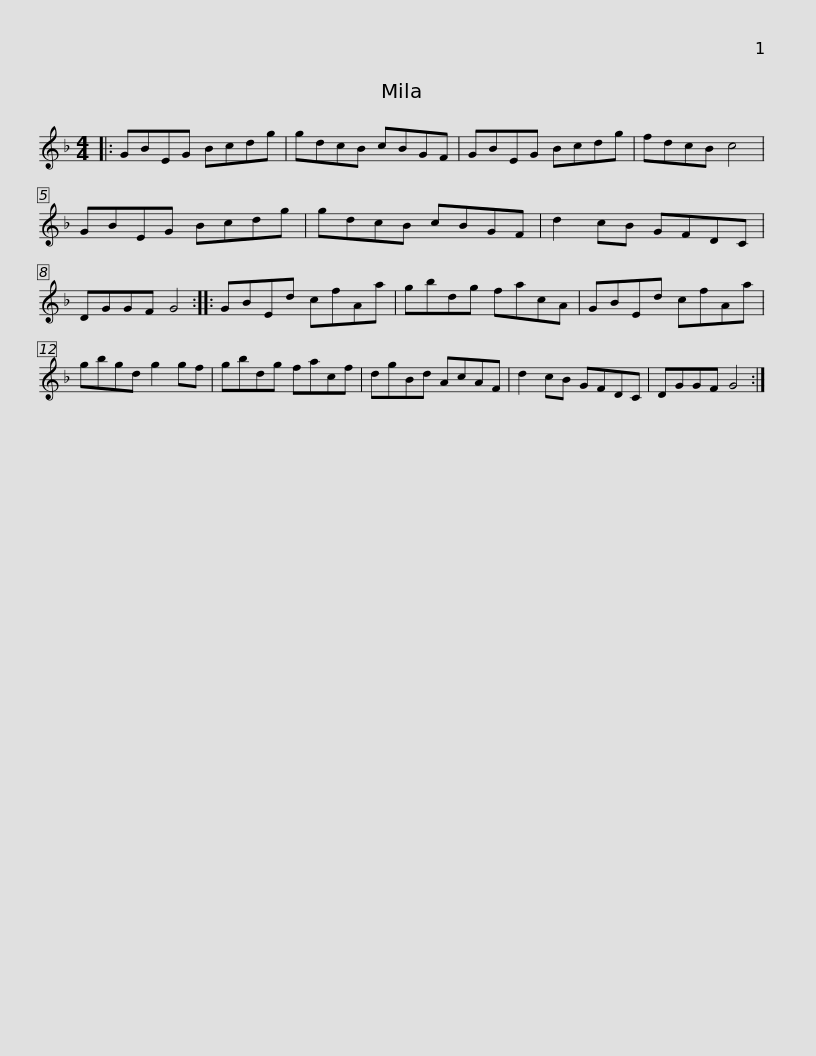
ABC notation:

X:1
L:1/8
M:4/4
I:linebreak $
K:F
V:1 treble
V:1
|: GBEG Bcdg | gdcB cBGF | GBEG Bcdg | fdcB c4 | GBEG Bcdg |$ %5
 gdcB cBGF | d2 cB GFDC | DGGF G4 :: GBEd cfAa | gbdg facA | %10
 GBEd cfAa |$ gbgd g2 gf | gbdg facf | dgBd AcAF | d2 cB GFDC | %15
 DGGF G4 :| %16
